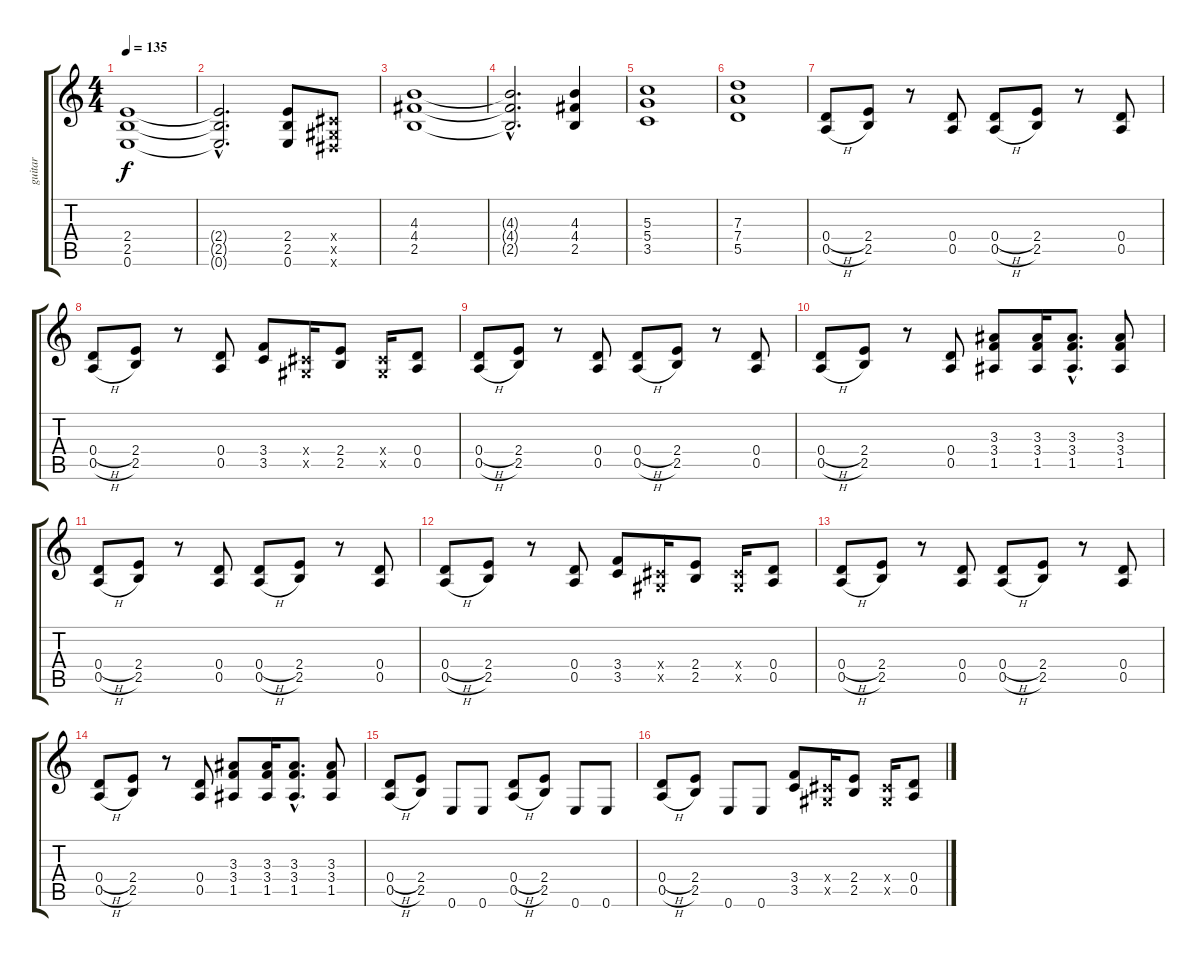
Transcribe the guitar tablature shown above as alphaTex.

\track ("guitar" "guitar") {instrument distortionguitar}
\staff {score tabs}
\tuning (E4 B3 G3 D3 A2 E2) {hide}
\ts (4 4)
\tempo 135
\clef g2
\ks c
(2.4 2.5 0.6).1{dy f} |
(2.4{hac t} 2.5{hac t} 0.6{hac t}).2{d} (2.4 2.5 0.6).8 (-1.4{x} -1.5{x} -1.6{x}).8 |
(4.3 4.4 2.5).1 |
(4.3{hac t} 4.4{hac t} 2.5{hac t}).2{d} (4.3 4.4 2.5).4 |
(5.3 5.4 3.5).1 |
(7.3 7.4 5.5).1 |
(0.4{h} 0.5{h}).8 (2.4 2.5).8 r.8 (0.4 0.5).8 (0.4{h} 0.5{h}).8 (2.4 2.5).8 r.8 (0.4 0.5).8 |
(0.4{h} 0.5{h}).8 (2.4 2.5).8 r.8 (0.4 0.5).8 (3.4 3.5).8 (-1.4{x} -1.5{x}).16 (2.4 2.5).8 (-1.4{x} -1.5{x}).16 (0.4 0.5).8 |
(0.4{h} 0.5{h}).8 (2.4 2.5).8 r.8 (0.4 0.5).8 (0.4{h} 0.5{h}).8 (2.4 2.5).8 r.8 (0.4 0.5).8 |
(0.4{h} 0.5{h}).8 (2.4 2.5).8 r.8 (0.4 0.5).8 (3.3 3.4 1.5).8 (3.3 3.4 1.5).16 (3.3{hac} 3.4{hac} 1.5{hac}).8{d} (3.3 3.4 1.5).8 |
(0.4{h} 0.5{h}).8 (2.4 2.5).8 r.8 (0.4 0.5).8 (0.4{h} 0.5{h}).8 (2.4 2.5).8 r.8 (0.4 0.5).8 |
(0.4{h} 0.5{h}).8 (2.4 2.5).8 r.8 (0.4 0.5).8 (3.4 3.5).8 (-1.4{x} -1.5{x}).16 (2.4 2.5).8 (-1.4{x} -1.5{x}).16 (0.4 0.5).8 |
(0.4{h} 0.5{h}).8 (2.4 2.5).8 r.8 (0.4 0.5).8 (0.4{h} 0.5{h}).8 (2.4 2.5).8 r.8 (0.4 0.5).8 |
(0.4{h} 0.5{h}).8 (2.4 2.5).8 r.8 (0.4 0.5).8 (3.3 3.4 1.5).8 (3.3 3.4 1.5).16 (3.3{hac} 3.4{hac} 1.5{hac}).8{d} (3.3 3.4 1.5).8 |
(0.4{h} 0.5{h}).8 (2.4 2.5).8 0.6.8 0.6.8 (0.4{h} 0.5{h}).8 (2.4 2.5).8 0.6.8 0.6.8 |
(0.4{h} 0.5{h}).8 (2.4 2.5).8 0.6.8 0.6.8 (3.4 3.5).8 (-1.4{x} -1.5{x}).16 (2.4 2.5).8 (-1.4{x} -1.5{x}).16 (0.4 0.5).8
